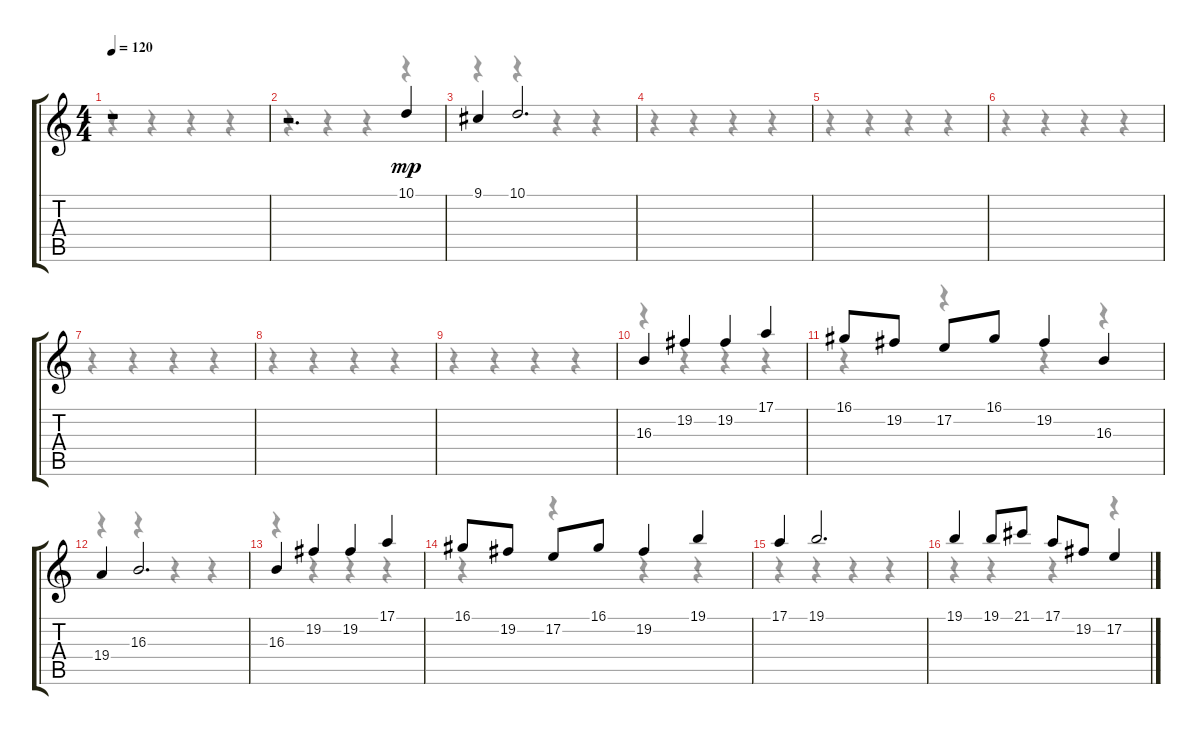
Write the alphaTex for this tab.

\track "" {instrument stringensemble1}
\staff {score tabs}
\tuning (E4 B3 G3 D3 A2 E2) {hide}
\voice
\ts (4 4)
\tempo 120
\clef g2
\ks c
r.1{dy mp} |
r.2{d} 10.1.4 |
9.1.4 10.1.2{d} |
|
|
|
|
|
|
16.3.4 19.2.4 19.2.4 17.1.4 |
16.1.8 19.2.8 17.2.8 16.1.8 19.2.4 16.3.4 |
19.4.4 16.3.2{d} |
16.3.4 19.2.4 19.2.4 17.1.4 |
16.1.8 19.2.8 17.2.8 16.1.8 19.2.4 19.1.4 |
17.1.4 19.1.2{d} |
19.1.4 19.1.8 21.1.8 17.1.8 19.2.8 17.2.4
\voice
\clef g2
\ottava regular
\simile none
\ks c
r.4{dy f} r.4 r.4 r.4 |
r.4 r.4 r.4 r.4 |
r.4 r.4 r.4 r.4 |
r.4 r.4 r.4 r.4 |
r.4 r.4 r.4 r.4 |
r.4 r.4 r.4 r.4 |
r.4 r.4 r.4 r.4 |
r.4 r.4 r.4 r.4 |
r.4 r.4 r.4 r.4 |
r.4 r.4 r.4 r.4 |
r.4 r.4 r.4 r.4 |
r.4 r.4 r.4 r.4 |
r.4 r.4 r.4 r.4 |
r.4 r.4 r.4 r.4 |
r.4 r.4 r.4 r.4 |
r.4 r.4 r.4 r.4
